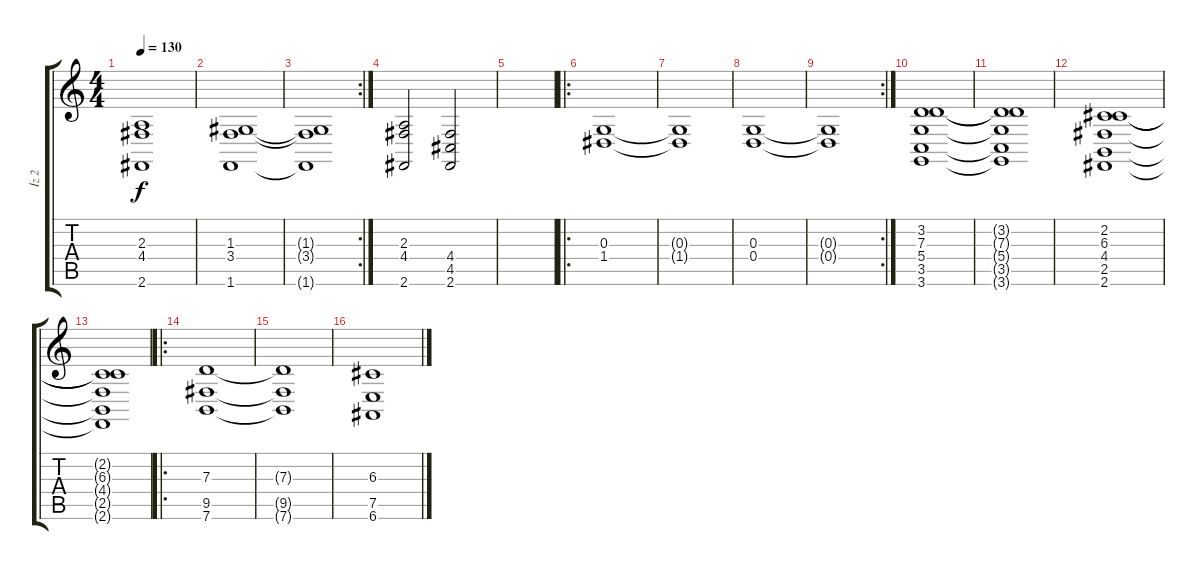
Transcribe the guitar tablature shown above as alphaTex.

\track ("İz 2" "İz 2") {instrument stringensemble2}
\staff {score tabs}
\tuning (E4 B3 G3 D3 A2 E2) {hide}
\ts (4 4)
\tempo 130
\clef g2
\ks c
(2.3{t} 4.4{t} 2.6{t}).1{dy f} |
(1.3 3.4 1.6).1 |
\rc 2
(1.3{t} 3.4{t} 1.6{t}).1 |
(2.3 4.4 2.6).2 (4.4 4.5 2.6).2 |
|
\ro
(0.3 1.4).1 |
(0.3{t} 1.4{t}).1 |
(0.3 0.4).1 |
\rc 2
(0.3{t} 0.4{t}).1 |
(3.2 7.3 5.4 3.5 3.6).1 |
(3.2{t} 7.3{t} 5.4{t} 3.5{t} 3.6{t}).1 |
(2.2 6.3 4.4 2.5 2.6).1 |
(2.2{t} 6.3{t} 4.4{t} 2.5{t} 2.6{t}).1 |
\ro
(7.3 9.5 7.6).1 |
(7.3{t} 9.5{t} 7.6{t}).1 |
(6.3 7.5 6.6).1
